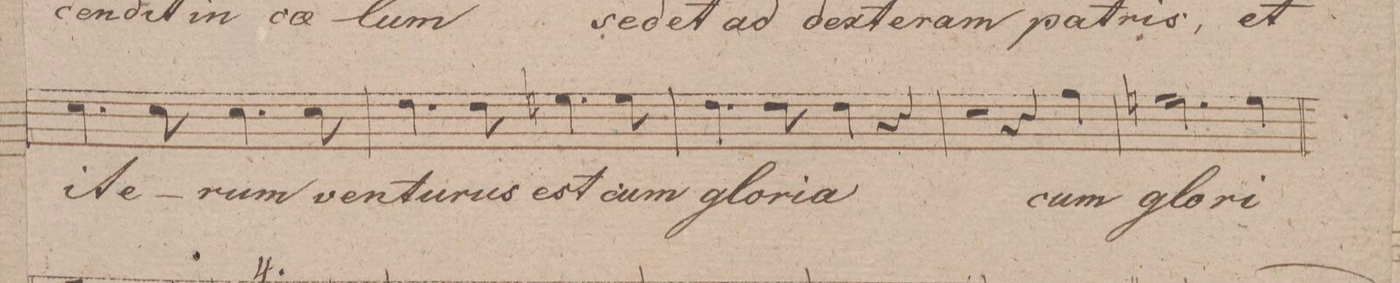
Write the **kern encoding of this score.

**kern	**text	**dynam
*I"Tenore.	*	*
*clefC4	*	*
*k[f#c#g#d#]	*	*
*met(c|)	*	*
*M2/2	*	*
4.B\	i-	.
8B\	-te-	.
4.B\	-rum	.
8B\	ven-	.
=156	=156	=156
4.c#\	-tu-	.
8c#\	-rus	.
4.dn\	est	.
8d\	cum	.
=157	=157	=157
4.c#\	glo-	.
8c#\	-ri-	.
4c#\	-a	.
4r	.	.
=158	=158	=158
2r	.	.
4r	.	.
4e\	cum	.
=159	=159	=159
2.dn\	glo-	.
4d\	-ri-	.
=160	=160	=160
*-	*-	*-
